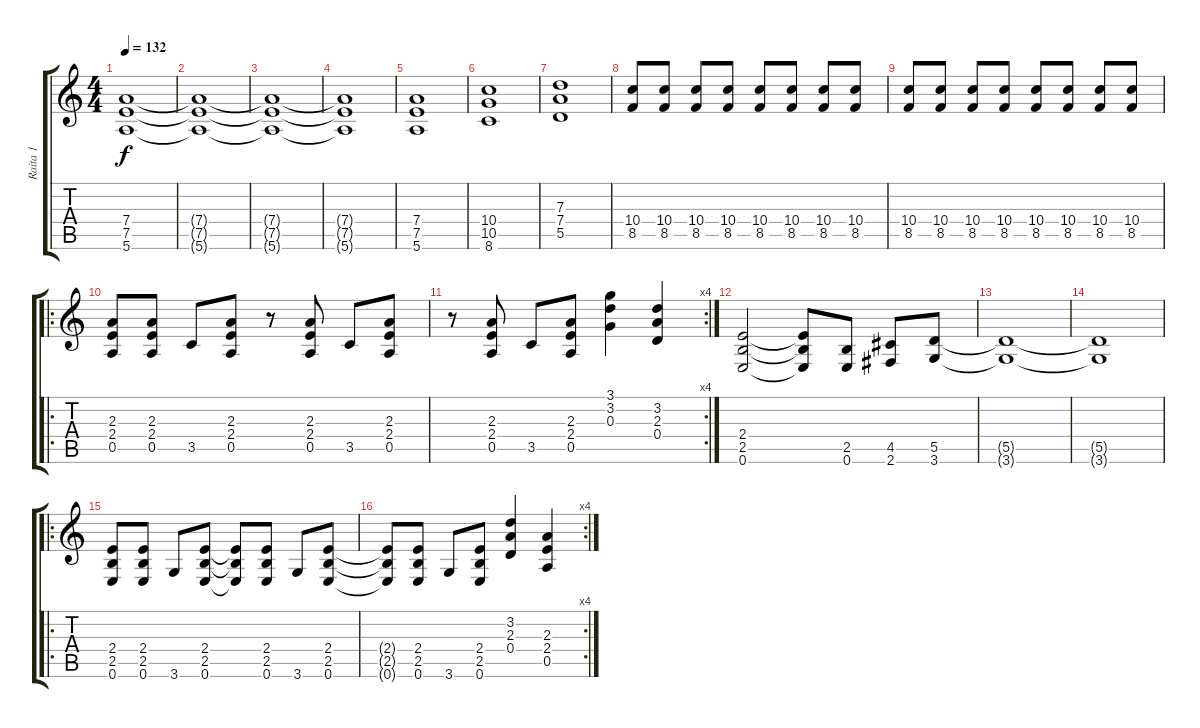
\track ("Raita 1" "Raita 1") {instrument overdrivenguitar}
\staff {score tabs}
\tuning (E4 B3 G3 D3 A2 E2) {hide}
\ts (4 4)
\tempo 132
\clef g2
\ks c
(7.4 7.5 5.6).1{dy f} |
(7.4{t} 7.5{t} 5.6{t}).1 |
(7.4{t} 7.5{t} 5.6{t}).1 |
(7.4{t} 7.5{t} 5.6{t}).1 |
(7.4 7.5 5.6).1 |
(10.4 10.5 8.6).1 |
(7.3 7.4 5.5).1 |
(10.4 8.5).8 (10.4 8.5).8 (10.4 8.5).8 (10.4 8.5).8 (10.4 8.5).8 (10.4 8.5).8 (10.4 8.5).8 (10.4 8.5).8 |
(10.4 8.5).8 (10.4 8.5).8 (10.4 8.5).8 (10.4 8.5).8 (10.4 8.5).8 (10.4 8.5).8 (10.4 8.5).8 (10.4 8.5).8 |
\ro
(2.3 2.4 0.5).8 (2.3 2.4 0.5).8 3.5.8 (2.3 2.4 0.5).8 r.8 (2.3 2.4 0.5).8 3.5.8 (2.3 2.4 0.5).8 |
\rc 4
r.8 (2.3 2.4 0.5).8 3.5.8 (2.3 2.4 0.5).8 (3.1 3.2 0.3).4 (3.2 2.3 0.4).4 |
(2.4 2.5 0.6).2 (2.4{t} 2.5{t} 0.6{t}).8 (2.5 0.6).8 (4.5 2.6).8 (5.5 3.6).8 |
(5.5{t} 3.6{t}).1 |
(5.5{t} 3.6{t}).1 |
\ro
(2.4 2.5 0.6).8 (2.4 2.5 0.6).8 3.6.8 (2.4 2.5 0.6).8 (2.4{t} 2.5{t} 0.6{t}).8 (2.4 2.5 0.6).8 3.6.8 (2.4 2.5 0.6).8 |
\rc 4
(2.4{t} 2.5{t} 0.6{t}).8 (2.4 2.5 0.6).8 3.6.8 (2.4 2.5 0.6).8 (3.2 2.3 0.4).4 (2.3 2.4 0.5).4
